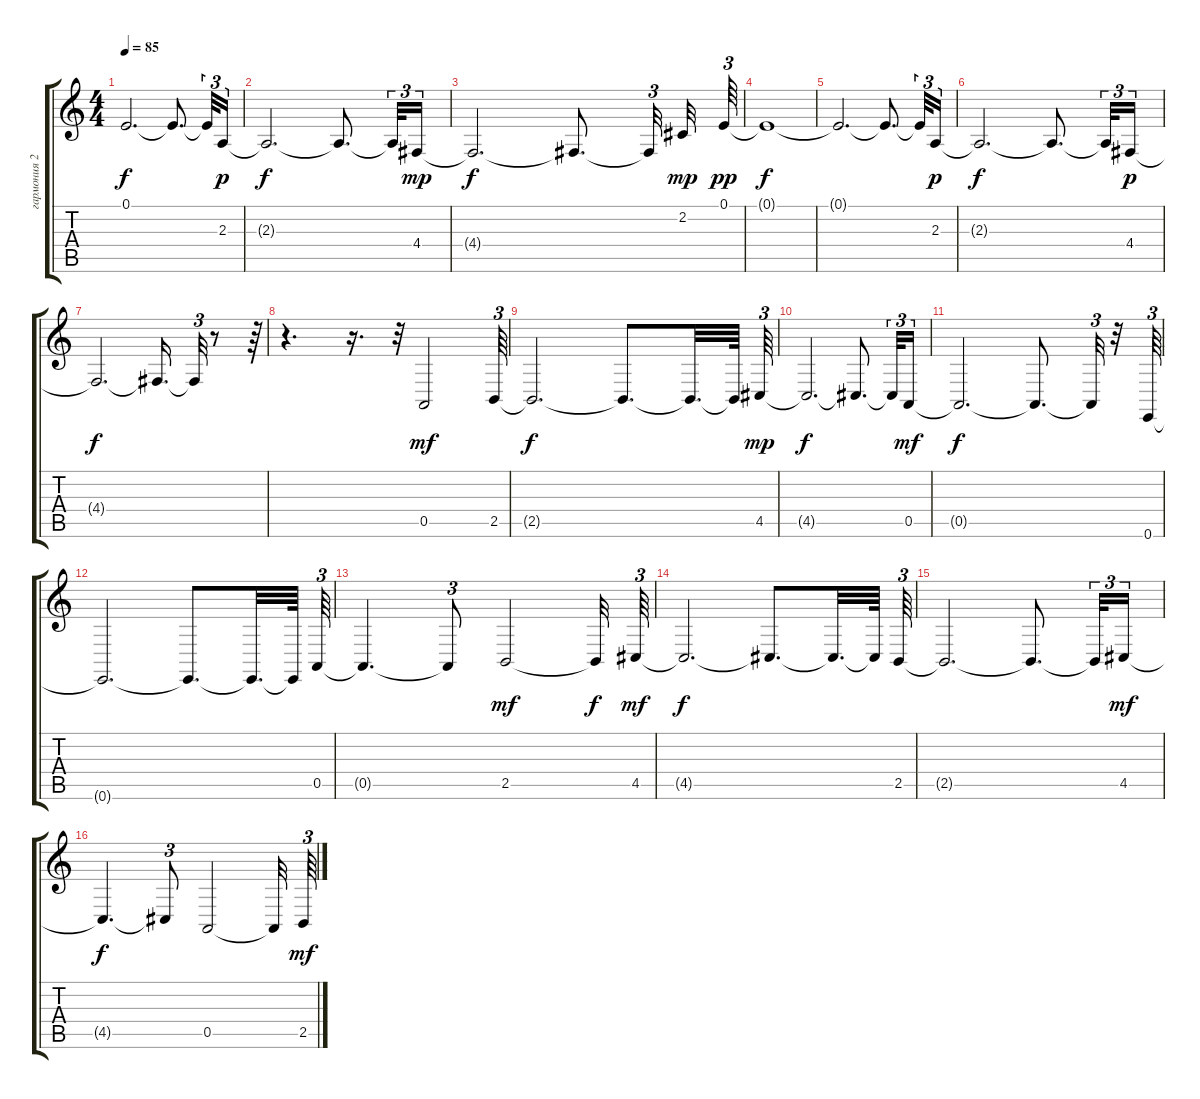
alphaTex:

\track ("гармония 2" "гармония 2") {instrument pad2warm}
\staff {score tabs}
\tuning (E4 B3 G3 D3 A2 E2) {hide}
\ts (4 4)
\tempo 85
\clef g2
\ks c
0.1{t}.2{d dy f} 0.1{t}.8{d} 0.1{t}.32{tu (3 2)} 2.3.16{tu (3 2) dy p} |
2.3{t}.2{d dy f} 2.3{t}.8{d} 2.3{t}.32{tu (3 2)} 4.4.16{tu (3 2) dy mp} |
4.4{t}.2{d dy f} 4.4{t}.8{d} 4.4{t}.32{tu (3 2) beam splitsecondary} 2.2.32{dy mp} 0.1.64{tu (3 2) dy pp} |
0.1{t}.1{dy f} |
0.1{t}.2{d} 0.1{t}.8{d} 0.1{t}.32{tu (3 2)} 2.3.16{tu (3 2) dy p} |
2.3{t}.2{d dy f} 2.3{t}.8{d} 2.3{t}.32{tu (3 2)} 4.4.16{tu (3 2) dy p} |
4.4{t}.2{d dy f} 4.4{t}.16{d} 4.4{t}.32{tu (3 2)} r.8 r.64{tu (3 2)} |
r.4{d} r.16{d} r.32{tu (3 2)} 0.5.2{dy mf} 2.5.64{tu (3 2)} |
2.5{t}.2{d dy f} 2.5{t}.8{d} 2.5{t}.32{d} 2.5{t}.64 4.5.64{tu (3 2) dy mp} |
4.5{t}.2{d dy f} 4.5{t}.8{d} 4.5{t}.32{tu (3 2)} 0.5.16{tu (3 2) dy mf} |
0.5{t}.2{d dy f} 0.5{t}.8{d} 0.5{t}.32{tu (3 2)} r.32 0.6.64{tu (3 2)} |
0.6{t}.2{d} 0.6{t}.8{d} 0.6{t}.32{d} 0.6{t}.64 0.5.64{tu (3 2)} |
0.5{t}.4{d} 0.5{t}.8{tu (3 2)} 2.5.2{dy mf} 2.5{t}.32{dy f} 4.5.64{tu (3 2) dy mf} |
4.5{t}.2{d dy f} 4.5{t}.8{d} 4.5{t}.32{d} 4.5{t}.64 2.5.64{tu (3 2)} |
2.5{t}.2{d} 2.5{t}.8{d} 2.5{t}.32{tu (3 2)} 4.5.16{tu (3 2) dy mf} |
4.5{t}.4{d dy f} 4.5{t}.8{tu (3 2)} 0.5.2 0.5{t}.32 2.5.64{tu (3 2) dy mf}
